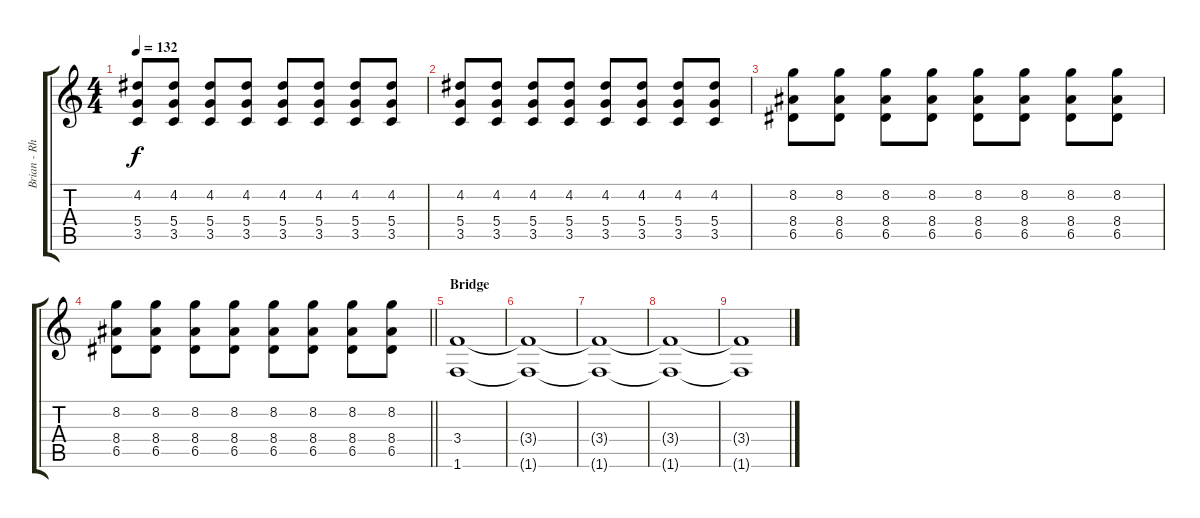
\track ("Brian - Rhythm Guitar" "Brian - Rh") {instrument electricguitarjazz}
\staff {score tabs}
\tuning (E4 B3 G3 D3 A2 E2) {hide}
\ts (4 4)
\tempo 132
\clef g2
\ks c
(4.2 5.4 3.5).8{dy f} (4.2 5.4 3.5).8 (4.2 5.4 3.5).8 (4.2 5.4 3.5).8 (4.2 5.4 3.5).8 (4.2 5.4 3.5).8 (4.2 5.4 3.5).8 (4.2 5.4 3.5).8 |
(4.2 5.4 3.5).8 (4.2 5.4 3.5).8 (4.2 5.4 3.5).8 (4.2 5.4 3.5).8 (4.2 5.4 3.5).8 (4.2 5.4 3.5).8 (4.2 5.4 3.5).8 (4.2 5.4 3.5).8 |
(8.2 8.4 6.5).8 (8.2 8.4 6.5).8 (8.2 8.4 6.5).8 (8.2 8.4 6.5).8 (8.2 8.4 6.5).8 (8.2 8.4 6.5).8 (8.2 8.4 6.5).8 (8.2 8.4 6.5).8 |
\barLineRight lightlight
(8.2 8.4 6.5).8 (8.2 8.4 6.5).8 (8.2 8.4 6.5).8 (8.2 8.4 6.5).8 (8.2 8.4 6.5).8 (8.2 8.4 6.5).8 (8.2 8.4 6.5).8 (8.2 8.4 6.5).8 |
\section ("" "Bridge")
(3.4 1.6).1 |
(3.4{t} 1.6{t}).1 |
(3.4{t} 1.6{t}).1 |
(3.4{t} 1.6{t}).1 |
(3.4{t} 1.6{t}).1
